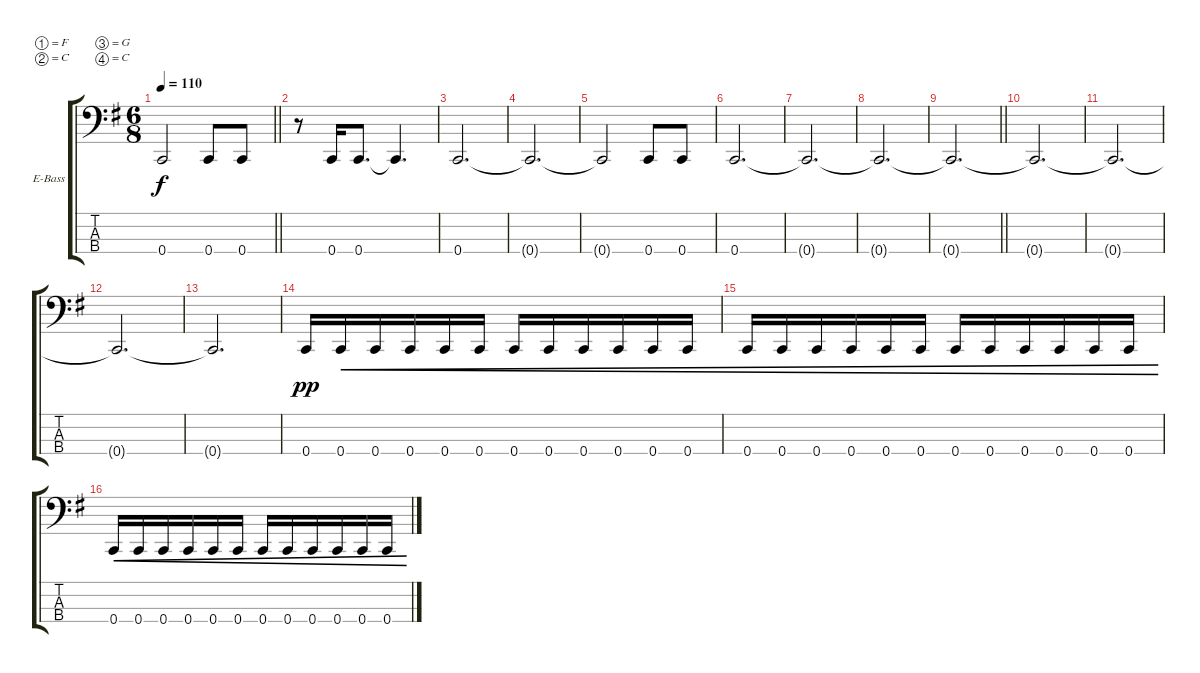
\bracketExtendMode groupsimilarinstruments
\firstSystemTrackNameOrientation horizontal
\otherSystemsTrackNameOrientation horizontal
\track ("Electric Bass" "E-Bass") {instrument electricbassfinger}
\staff {score tabs}
\tuning (F2 C2 G1 C1)
\ts (6 8)
\tempo 110
\clef f4
\barLineRight lightlight
\ks eminor
0.4{t}.2{dy f} 0.4.8 0.4.8 |
r.8 0.4.16 0.4.8{d} 0.4{t}.4{d} |
0.4.2{d} |
0.4{t}.2{d} |
0.4{t}.2 0.4.8 0.4.8 |
0.4.2{d} |
0.4{t}.2{d} |
0.4{t}.2{d} |
\barLineRight lightlight
0.4{t}.2{d} |
0.4{t}.2{d} |
0.4{t}.2{d} |
0.4{t}.2{d} |
0.4{t}.2{d} |
0.4.16{dy pp} 0.4.16{cre} 0.4.16{cre} 0.4.16{cre} 0.4.16{cre} 0.4.16{cre} 0.4.16{cre} 0.4.16{cre} 0.4.16{cre} 0.4.16{cre} 0.4.16{cre} 0.4.16{cre} |
0.4.16{cre} 0.4.16{cre} 0.4.16{cre} 0.4.16{cre} 0.4.16{cre} 0.4.16{cre} 0.4.16{cre} 0.4.16{cre} 0.4.16{cre} 0.4.16{cre} 0.4.16{cre} 0.4.16{cre} |
0.4.16{cre} 0.4.16{cre} 0.4.16{cre} 0.4.16{cre} 0.4.16{cre} 0.4.16{cre} 0.4.16{cre} 0.4.16{cre} 0.4.16{cre} 0.4.16{cre} 0.4.16{cre} 0.4.16{cre}
